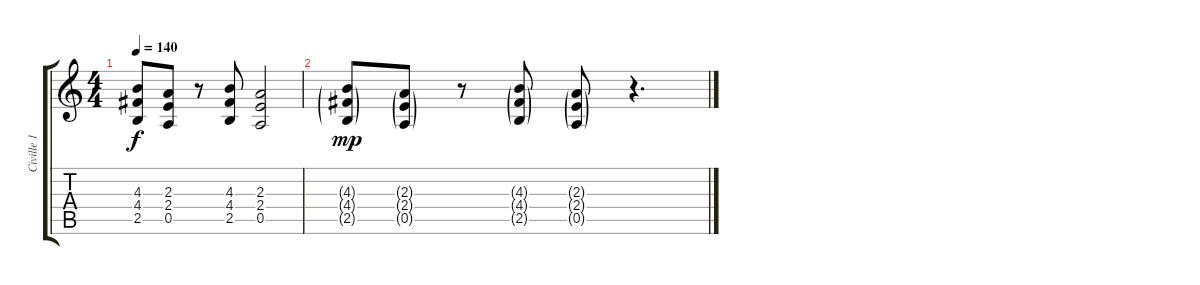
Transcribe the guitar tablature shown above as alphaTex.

\track ("Civille 1" "Civille 1") {instrument distortionguitar}
\staff {score tabs}
\tuning (E4 B3 G3 D3 A2 E2) {hide}
\ts (4 4)
\tempo 140
\clef g2
\ks c
(4.3 4.4 2.5).8{dy f} (2.3 2.4 0.5).8 r.8 (4.3 4.4 2.5).8 (2.3 2.4 0.5).2 |
(4.3{g} 4.4{g} 2.5{g}).8{dy mp} (2.3{g} 2.4{g} 0.5{g}).8 r.8 (4.3{g} 4.4{g} 2.5{g}).8 (2.3{g} 2.4{g} 0.5{g}).8 r.4{d}
